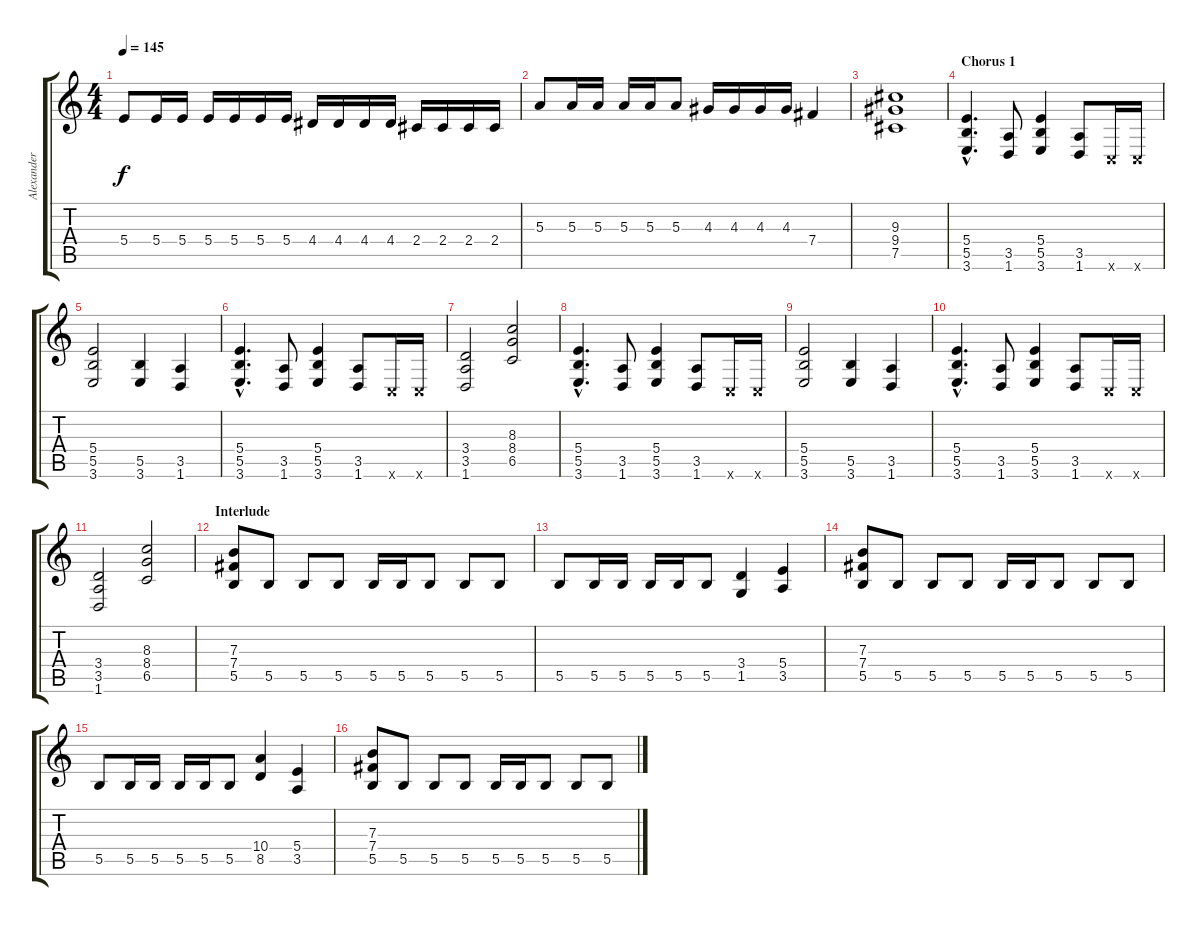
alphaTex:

\track ("Alexander Kuoppala " "Alexander ") {instrument overdrivenguitar}
\staff {score tabs}
\tuning (Db4 Ab3 E3 B2 Gb2 Db2) {hide}
\ts (4 4)
\tempo 145
\clef g2
\ks c
5.4.8{dy f} 5.4.16 5.4.16 5.4.16 5.4.16 5.4.16 5.4.16 4.4.16 4.4.16 4.4.16 4.4.16 2.4.16 2.4.16 2.4.16 2.4.16 |
5.3.8 5.3.16 5.3.16 5.3.16 5.3.16 5.3.8 4.3.16 4.3.16 4.3.16 4.3.16 7.4.4 |
(9.3 9.4 7.5).1 |
\section ("" "Chorus 1")
(5.4{hac} 5.5{hac} 3.6{hac}).4{d} (3.5 1.6).8 (5.4 5.5 3.6).4 (3.5 1.6).8 -1.6{x}.16 -1.6{x}.16 |
(5.4 5.5 3.6).2 (5.5 3.6).4 (3.5 1.6).4 |
(5.4{hac} 5.5{hac} 3.6{hac}).4{d} (3.5 1.6).8 (5.4 5.5 3.6).4 (3.5 1.6).8 -1.6{x}.16 -1.6{x}.16 |
(3.4 3.5 1.6).2 (8.3 8.4 6.5).2 |
(5.4{hac} 5.5{hac} 3.6{hac}).4{d} (3.5 1.6).8 (5.4 5.5 3.6).4 (3.5 1.6).8 -1.6{x}.16 -1.6{x}.16 |
(5.4 5.5 3.6).2 (5.5 3.6).4 (3.5 1.6).4 |
(5.4{hac} 5.5{hac} 3.6{hac}).4{d} (3.5 1.6).8 (5.4 5.5 3.6).4 (3.5 1.6).8 -1.6{x}.16 -1.6{x}.16 |
(3.4 3.5 1.6).2 (8.3 8.4 6.5).2 |
\section ("" "Interlude")
(7.3 7.4 5.5).8 5.5.8 5.5.8 5.5.8 5.5.16 5.5.16 5.5.8 5.5.8 5.5.8 |
5.5.8 5.5.16 5.5.16 5.5.16 5.5.16 5.5.8 (3.4 1.5).4 (5.4 3.5).4 |
(7.3 7.4 5.5).8 5.5.8 5.5.8 5.5.8 5.5.16 5.5.16 5.5.8 5.5.8 5.5.8 |
5.5.8 5.5.16 5.5.16 5.5.16 5.5.16 5.5.8 (10.4 8.5).4 (5.4 3.5).4 |
(7.3 7.4 5.5).8 5.5.8 5.5.8 5.5.8 5.5.16 5.5.16 5.5.8 5.5.8 5.5.8
